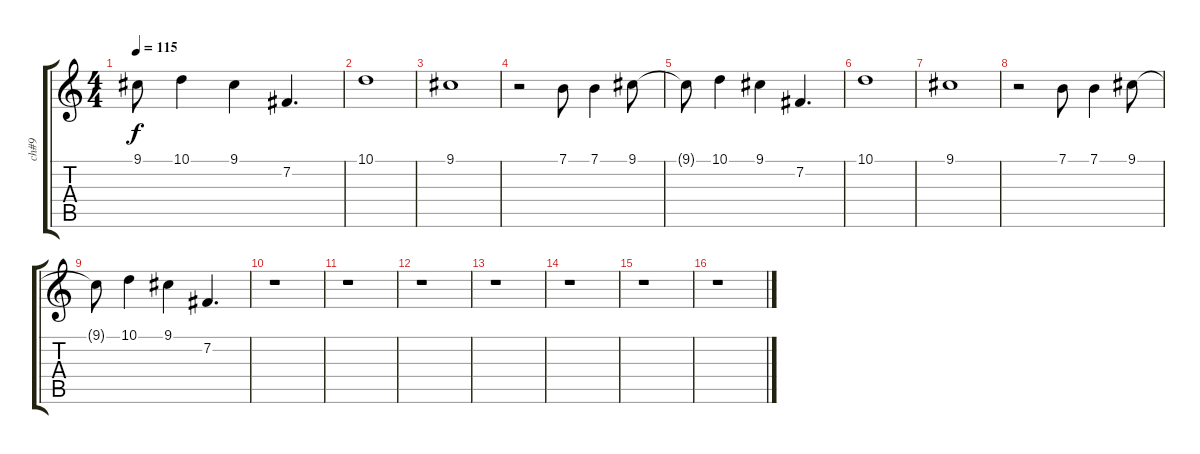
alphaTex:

\track ("ch#9" "ch#9") {instrument stringensemble1}
\staff {score tabs}
\tuning (E4 B3 G3 D3 A2 E2) {hide}
\ts (4 4)
\tempo 115
\clef g2
\ks c
9.1{t}.8{dy f} 10.1.4 9.1.4 7.2.4{d} |
10.1.1 |
9.1.1 |
r.2 7.1.8 7.1.4 9.1.8 |
9.1{t}.8 10.1.4 9.1.4 7.2.4{d} |
10.1.1 |
9.1.1 |
r.2 7.1.8 7.1.4 9.1.8 |
9.1{t}.8 10.1.4 9.1.4 7.2.4{d} |
r.1 |
r.1 |
r.1 |
r.1 |
r.1 |
r.1 |
r.1
